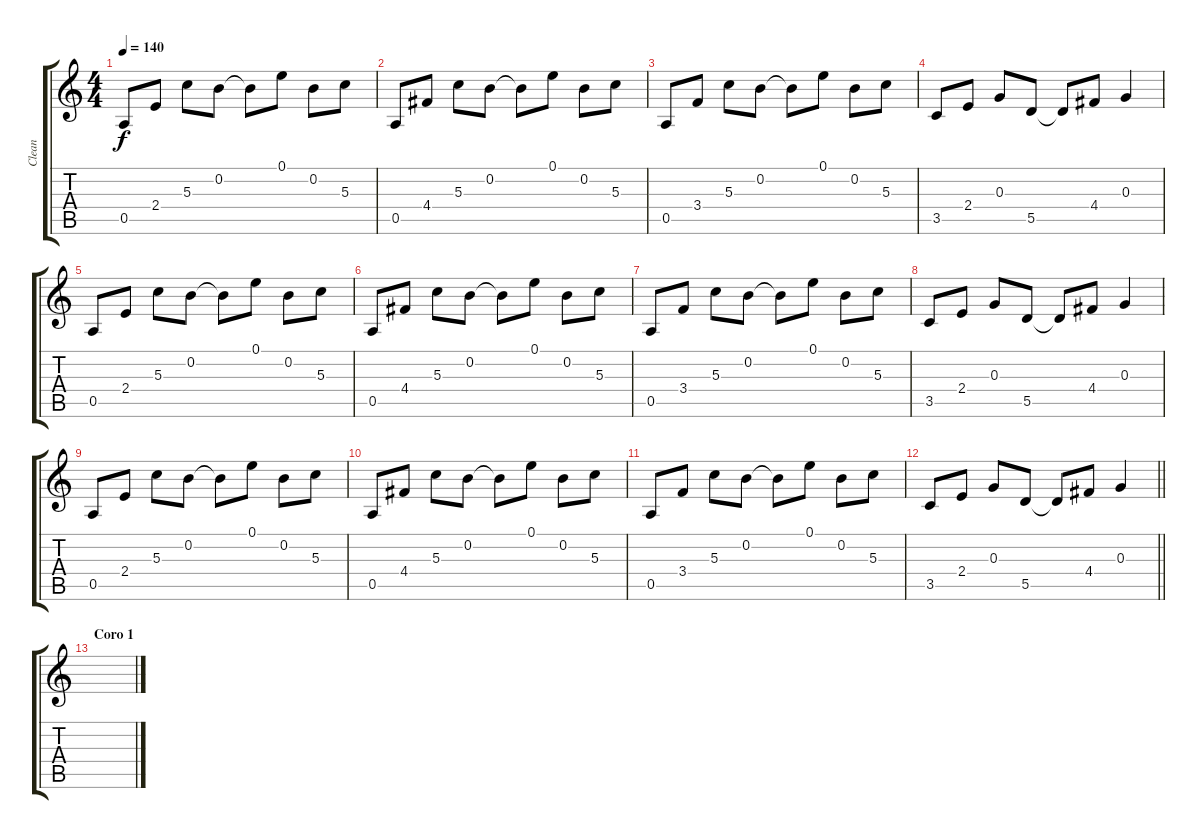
\track ("Clean" "Clean") {instrument acousticguitarsteel}
\staff {score tabs}
\tuning (E4 B3 G3 D3 A2 E2) {hide}
\ts (4 4)
\tempo 140
\clef g2
\ks c
0.5.8{dy f} 2.4.8 5.3.8 0.2.8 0.2{t}.8 0.1.8 0.2.8 5.3.8 |
0.5.8 4.4.8 5.3.8 0.2.8 0.2{t}.8 0.1.8 0.2.8 5.3.8 |
0.5.8 3.4.8 5.3.8 0.2.8 0.2{t}.8 0.1.8 0.2.8 5.3.8 |
3.5.8 2.4.8 0.3.8 5.5.8 5.5{t}.8 4.4.8 0.3.4 |
0.5.8 2.4.8 5.3.8 0.2.8 0.2{t}.8 0.1.8 0.2.8 5.3.8 |
0.5.8 4.4.8 5.3.8 0.2.8 0.2{t}.8 0.1.8 0.2.8 5.3.8 |
0.5.8 3.4.8 5.3.8 0.2.8 0.2{t}.8 0.1.8 0.2.8 5.3.8 |
3.5.8 2.4.8 0.3.8 5.5.8 5.5{t}.8 4.4.8 0.3.4 |
0.5.8 2.4.8 5.3.8 0.2.8 0.2{t}.8 0.1.8 0.2.8 5.3.8 |
0.5.8 4.4.8 5.3.8 0.2.8 0.2{t}.8 0.1.8 0.2.8 5.3.8 |
0.5.8 3.4.8 5.3.8 0.2.8 0.2{t}.8 0.1.8 0.2.8 5.3.8 |
\barLineRight lightlight
3.5.8 2.4.8 0.3.8 5.5.8 5.5{t}.8 4.4.8 0.3.4 |
\section ("" "Coro 1")
